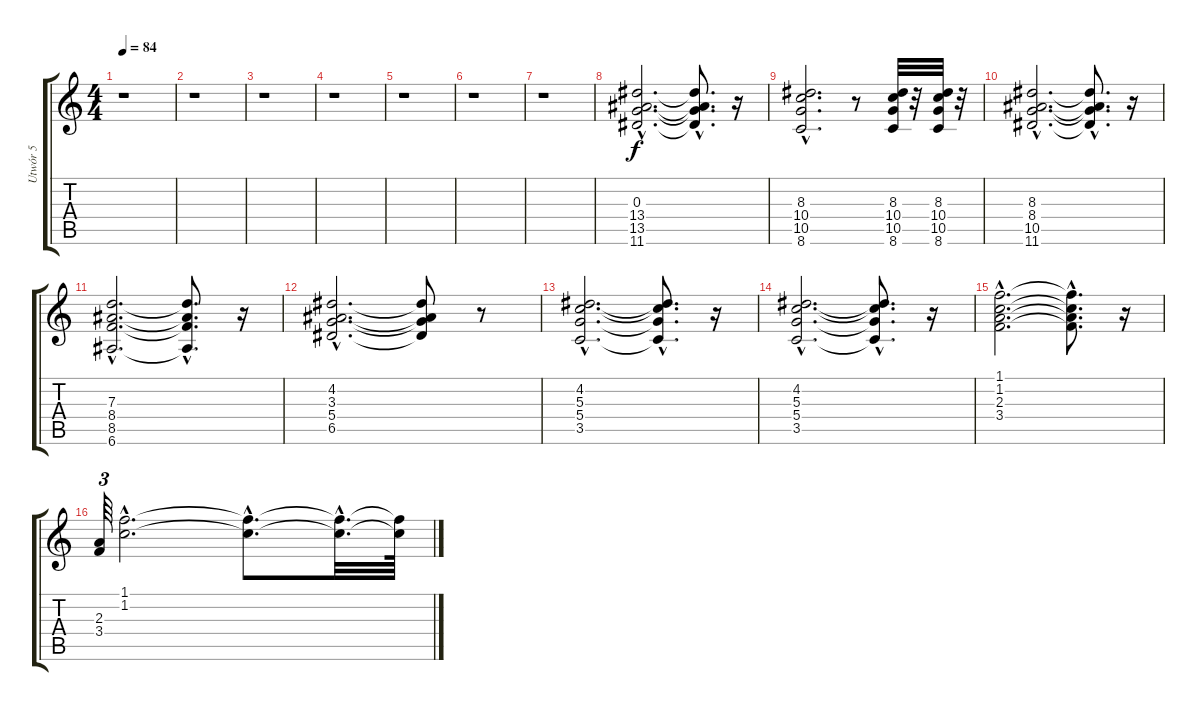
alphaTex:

\track ("Utwór 5" "Utwór 5") {instrument distortionguitar}
\staff {score tabs}
\tuning (E4 B3 G3 D3 A2 E2) {hide}
\ts (4 4)
\tempo 84
\clef g2
\ks c
r.1{dy f} |
r.1 |
r.1 |
r.1 |
r.1 |
r.1 |
r.1 |
(0.3{hac} 13.4{hac} 13.5{hac} 11.6{hac}).2{d} (0.3{hac t} 13.4{hac t} 13.5{hac t} 11.6{hac t}).8{d} r.16 |
(8.3{hac} 10.4{hac} 10.5{hac} 8.6{hac}).2{d} r.8 (8.3 10.4 10.5 8.6).32 r.32 (8.3 10.4 10.5 8.6).32 r.32 |
(8.3{hac} 8.4{hac} 10.5{hac} 11.6{hac}).2{d} (8.3{hac t} 8.4{hac t} 10.5{hac t} 11.6{hac t}).8{d} r.16 |
(7.3{hac} 8.4{hac} 8.5{hac} 6.6{hac}).2{d} (7.3{hac t} 8.4{hac t} 8.5{hac t} 6.6{hac t}).8{d} r.16 |
(4.2{hac} 3.3{hac} 5.4{hac} 6.5{hac}).2{d} (4.2{t} 3.3{t} 5.4{t} 6.5{t}).8 r.8 |
(4.2{hac} 5.3{hac} 5.4{hac} 3.5{hac}).2{d} (4.2{hac t} 5.3{hac t} 5.4{hac t} 3.5{hac t}).8{d} r.16 |
(4.2{hac} 5.3{hac} 5.4{hac} 3.5{hac}).2{d} (4.2{hac t} 5.3{hac t} 5.4{hac t} 3.5{hac t}).8{d} r.16 |
(1.1{hac} 1.2{hac} 2.3{hac} 3.4{hac}).2{d} (1.1{hac t} 1.2{hac t} 2.3{hac t} 3.4{hac t}).8{d} r.16 |
(2.3 3.4).64{tu (3 2)} (1.1{hac} 1.2{hac}).2{d} (1.1{hac t} 1.2{hac t}).8{d} (1.1{hac t} 1.2{hac t}).32{d} (1.1{t} 1.2{t}).64
